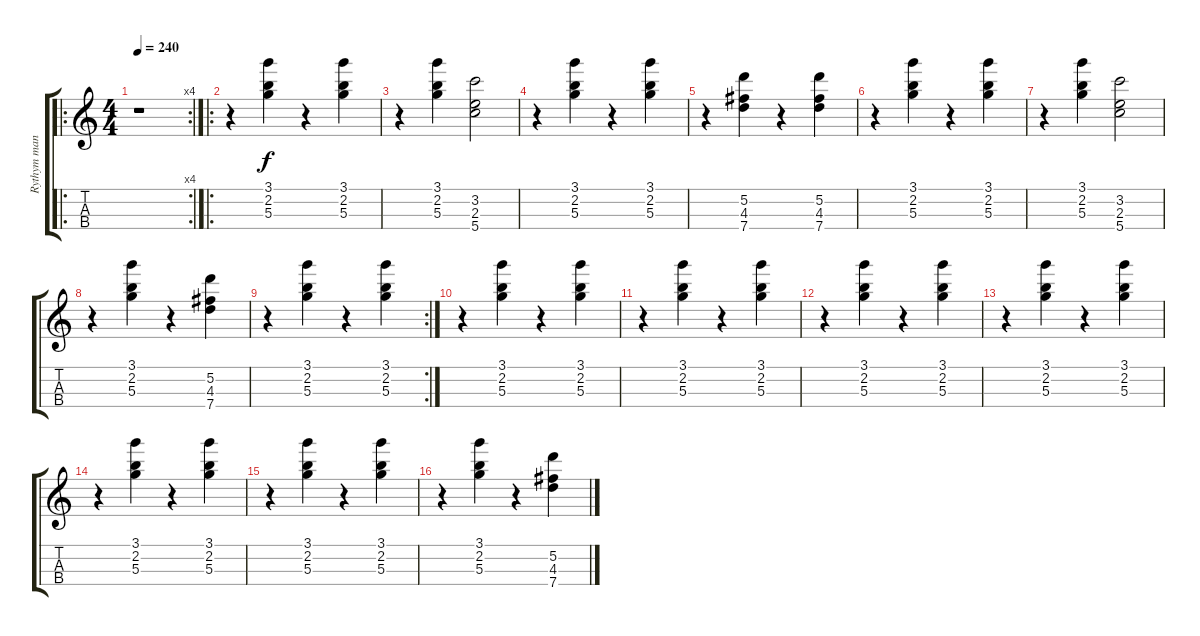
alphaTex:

\track ("Rythym mandolin" "Rythym man") {instrument banjo}
\staff {score tabs}
\tuning (E5 A4 D4 G3) {hide}
\displaytranspose 12
\ro
\rc 4
\ts (4 4)
\tempo 240
\clef g2
\ks c
r.1{dy f instrument banjo} |
\ro
r.4 (3.1 2.2 5.3).4 r.4 (3.1 2.2 5.3).4 |
r.4 (3.1 2.2 5.3).4 (3.2 2.3 5.4).2 |
r.4 (3.1 2.2 5.3).4 r.4 (3.1 2.2 5.3).4 |
r.4 (5.2 4.3 7.4).4 r.4 (5.2 4.3 7.4).4 |
r.4 (3.1 2.2 5.3).4 r.4 (3.1 2.2 5.3).4 |
r.4 (3.1 2.2 5.3).4 (3.2 2.3 5.4).2 |
r.4 (3.1 2.2 5.3).4 r.4 (5.2 4.3 7.4).4 |
\rc 2
r.4 (3.1 2.2 5.3).4 r.4 (3.1 2.2 5.3).4 |
r.4 (3.1 2.2 5.3).4 r.4 (3.1 2.2 5.3).4 |
r.4 (3.1 2.2 5.3).4 r.4 (3.1 2.2 5.3).4 |
r.4 (3.1 2.2 5.3).4 r.4 (3.1 2.2 5.3).4 |
r.4 (3.1 2.2 5.3).4 r.4 (3.1 2.2 5.3).4 |
r.4 (3.1 2.2 5.3).4 r.4 (3.1 2.2 5.3).4 |
r.4 (3.1 2.2 5.3).4 r.4 (3.1 2.2 5.3).4 |
r.4 (3.1 2.2 5.3).4 r.4 (5.2 4.3 7.4).4
